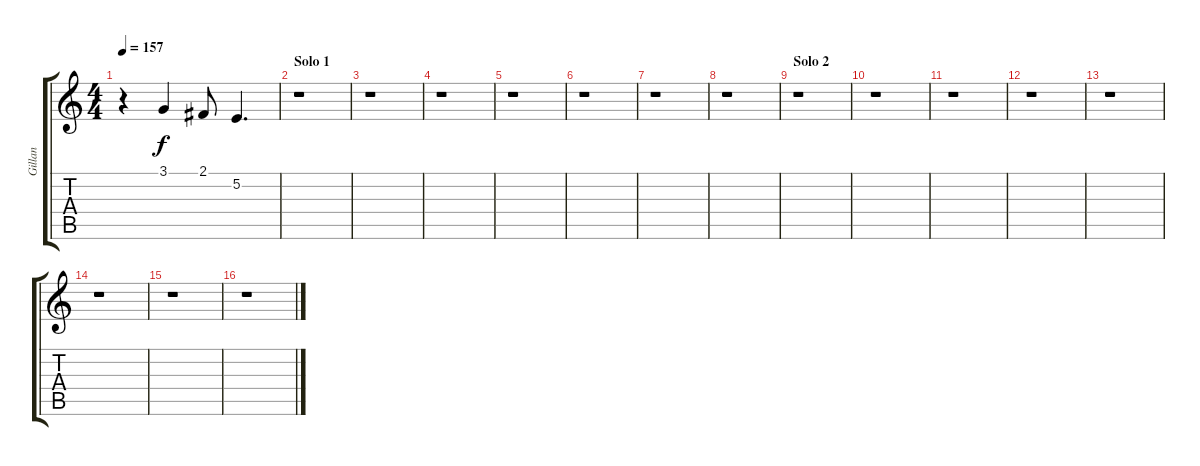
\track ("Gillan" "Gillan") {instrument baritonesax}
\staff {score tabs}
\tuning (E4 B3 G3 D3 A2 E2) {hide}
\ts (4 4)
\tempo 157
\clef g2
\ks c
r.4{dy f} 3.1.4 2.1.8 5.2.4{d} |
\section ("" "Solo 1")
r.1 |
r.1 |
r.1 |
r.1 |
r.1 |
r.1 |
r.1 |
\section ("" "Solo 2")
r.1 |
r.1 |
r.1 |
r.1 |
r.1 |
r.1 |
r.1 |
r.1
